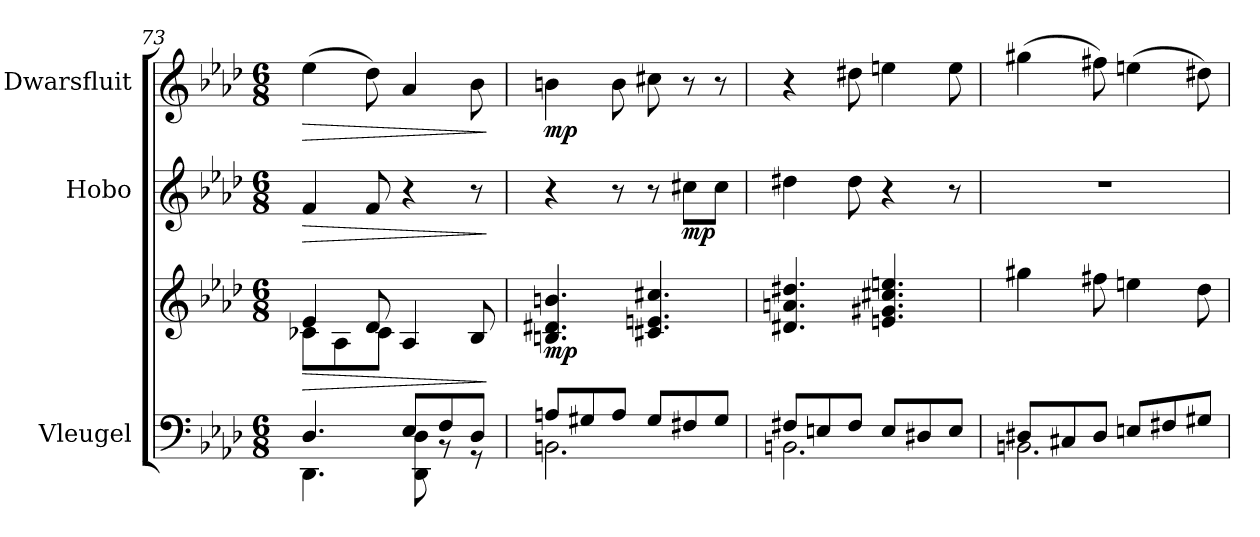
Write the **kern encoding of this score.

**kern	**kern	**dynam	**kern	**dynam	**kern	**dynam
*part3	*part3	*part3	*part2	*part2	*part1	*part1
*staff4	*staff3	*staff3/4	*staff2	*staff2	*staff1	*staff1
*I"Vleugel	*	*	*I"Hobo	*	*I"Dwarsfluit	*
*	*	*	*I'Ob.	*	*I'Fl.	*
*clefF4	*clefG2	*	*clefG2	*	*clefG2	*
*k[b-e-a-d-]	*k[b-e-a-d-]	*	*k[b-e-a-d-]	*	*k[b-e-a-d-]	*
*M6/8	*M6/8	*	*M6/8	*	*M6/8	*
=73	=73	=73	=73	=73	=73	=73
*^	*	*	*	*	*	*
!	!	!	!LO:HP:b	!	!LO:HP:b	!	!LO:HP:b
*	*	*^	*	*	*	*	*
4.D-/	4.DD-\	4e-/	8c-X\L	>	4f/	>	(4ee-\	>
.	.	.	8A-\	.	.	.	.	.
.	.	8d-/	8c-\J	.	8f/	.	8dd-\)	.
8E-/L	8DD-\ 8D-\	4A-/	8ryy	.	4r	.	4a-/	.
8F/	8r	.	4ryy	.	.	.	.	.
8D-/J	8r	8B-/	.	.	8r	.	8b-\	.
*v	*v	*	*	*	*	*	*	*
*	*v	*v	*	*	*	*	*
.	.	]	.	]	.	]
=74	=74	=74	=74	=74	=74	=74
*^	*	*	*	*	*	*
!	!	!	!LO:DY:b	!	!	!	!LO:DY:b
8An/L	2.BBn\	4.Bn/ 4.d#X/ 4.bn/	mp	4r	.	4bn\	mp
8G#X/	.	.	.	.	.	.	.
8A/J	.	.	.	8r	.	8b\	.
8G#/L	.	4.c#X/ 4.en/ 4.cc#X/	.	8r	.	8cc#X\	.
!	!	!	!	!	!LO:DY:b	!	!
8F#X/	.	.	.	8cc#X\L	mp	8r	.
8G#/J	.	.	.	8cc#\J	.	8r	.
!!LO:LB:g=z
=75	=75	=75	=75	=75	=75	=75	=75
8F#X/L	2.BBn\	4.d#X/ 4.an/ 4.dd#X/	.	4dd#X\	.	4r	.
8En/	.	.	.	.	.	.	.
8F#/J	.	.	.	8dd#\	.	8dd#X\	.
8E/L	.	4.en/ 4.g#X/ 4.cc#X/ 4.een/	.	4r	.	4een\	.
8D#X/	.	.	.	.	.	.	.
8E/J	.	.	.	8r	.	8ee\	.
=76	=76	=76	=76	=76	=76	=76	=76
8D#X/L	2.BBn\	4gg#X\	.	2.r	.	(4gg#X\	.
8C#X/	.	.	.	.	.	.	.
8D#/J	.	8ff#X\	.	.	.	8ff#X\)	.
8En/L	.	4een\	.	.	.	(4een\	.
8F#X/	.	.	.	.	.	.	.
8G#X/J	.	8dd-\	.	.	.	8dd#X\)	.
*v	*v	*	*	*	*	*	*
=	=	=	=	=	=	=
*-	*-	*-	*-	*-	*-	*-
